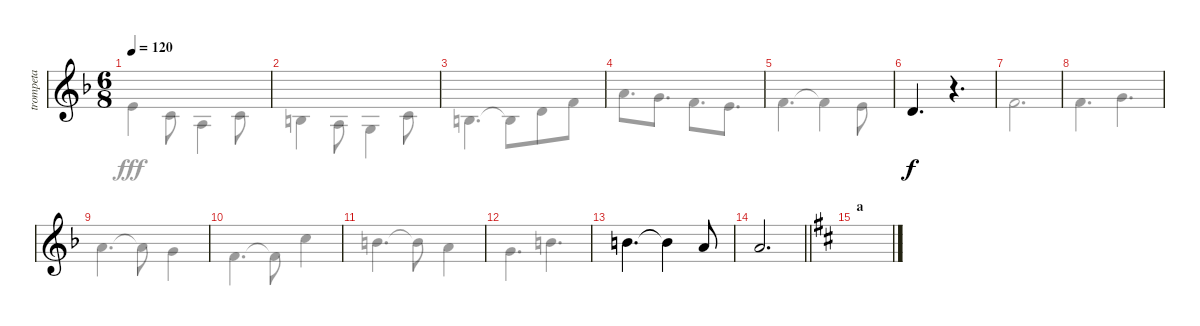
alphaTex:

\track ("trompeta" "trompeta") {instrument trumpet}
\staff {score}
\tuning (E4 B3 G3 D3 A2 E2) {hide}
\voice
\ts (6 8)
\tempo 120
\clef g2
\ks f
|
|
|
|
|
3.2.4{d} r.4{d} |
|
|
|
|
|
|
12.2.4{d} 12.2{t}.4 10.2.8 |
\barLineRight lightlight
10.2.2{d} |
\section ("" "a")
\ks d
|
\voice
\clef g2
\ottava regular
\simile none
\ks f
5.2.4{dy fff} 5.3.8 2.3.4 5.3.8 |
4.3.4 7.4.8 5.4.4 5.3.8 |
4.3.4{d} 4.3{t}.8 7.3.8 6.2.8 |
10.2.8{d} 8.2.8{d} 6.2.8{d} 5.2.8{d} |
6.2.4{d} 6.2{t}.4 5.2.8 |
|
10.3.2{d} |
10.3.4{d} 8.2.4{d} |
10.2.4{d} 10.2{t}.8 8.2.4 |
10.3.4{d} 10.3{t}.8 13.2.4 |
12.2.4{d} 12.2{t}.8 14.3.4 |
12.3.4{d} 12.2.4{d} |
|
\barLineRight lightlight
|
\ks d
|
